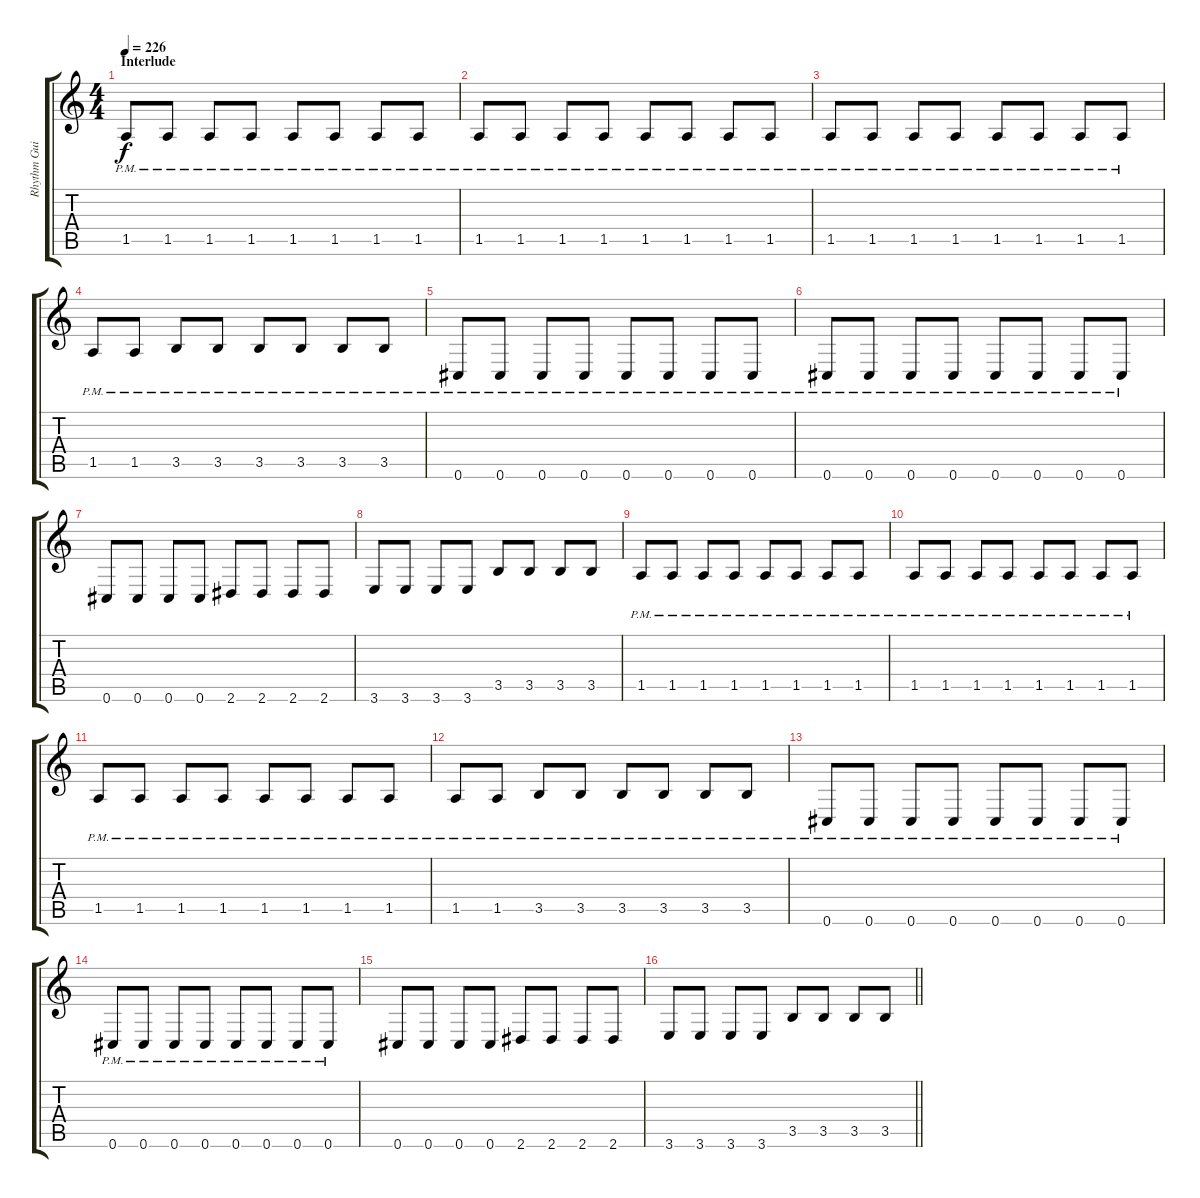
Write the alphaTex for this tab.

\track ("Rhythm Guitar II" "Rhythm Gui") {instrument overdrivenguitar}
\staff {score tabs}
\tuning (Eb4 Bb3 Gb3 Db3 Ab2 Db2) {hide}
\ts (4 4)
\section ("" "Interlude")
\tempo 226
\clef g2
\ks c
1.5{pm}.8{dy f} 1.5{pm}.8 1.5{pm}.8 1.5{pm}.8 1.5{pm}.8 1.5{pm}.8 1.5{pm}.8 1.5{pm}.8 |
1.5{pm}.8 1.5{pm}.8 1.5{pm}.8 1.5{pm}.8 1.5{pm}.8 1.5{pm}.8 1.5{pm}.8 1.5{pm}.8 |
1.5{pm}.8 1.5{pm}.8 1.5{pm}.8 1.5{pm}.8 1.5{pm}.8 1.5{pm}.8 1.5{pm}.8 1.5{pm}.8 |
1.5{pm}.8 1.5{pm}.8 3.5{pm}.8 3.5{pm}.8 3.5{pm}.8 3.5{pm}.8 3.5{pm}.8 3.5{pm}.8 |
0.6{pm}.8 0.6{pm}.8 0.6{pm}.8 0.6{pm}.8 0.6{pm}.8 0.6{pm}.8 0.6{pm}.8 0.6{pm}.8 |
0.6{pm}.8 0.6{pm}.8 0.6{pm}.8 0.6{pm}.8 0.6{pm}.8 0.6{pm}.8 0.6{pm}.8 0.6{pm}.8 |
0.6.8 0.6.8 0.6.8 0.6.8 2.6.8 2.6.8 2.6.8 2.6.8 |
3.6.8 3.6.8 3.6.8 3.6.8 3.5.8 3.5.8 3.5.8 3.5.8 |
1.5{pm}.8 1.5{pm}.8 1.5{pm}.8 1.5{pm}.8 1.5{pm}.8 1.5{pm}.8 1.5{pm}.8 1.5{pm}.8 |
1.5{pm}.8 1.5{pm}.8 1.5{pm}.8 1.5{pm}.8 1.5{pm}.8 1.5{pm}.8 1.5{pm}.8 1.5{pm}.8 |
1.5{pm}.8 1.5{pm}.8 1.5{pm}.8 1.5{pm}.8 1.5{pm}.8 1.5{pm}.8 1.5{pm}.8 1.5{pm}.8 |
1.5{pm}.8 1.5{pm}.8 3.5{pm}.8 3.5{pm}.8 3.5{pm}.8 3.5{pm}.8 3.5{pm}.8 3.5{pm}.8 |
0.6{pm}.8 0.6{pm}.8 0.6{pm}.8 0.6{pm}.8 0.6{pm}.8 0.6{pm}.8 0.6{pm}.8 0.6{pm}.8 |
0.6{pm}.8 0.6{pm}.8 0.6{pm}.8 0.6{pm}.8 0.6{pm}.8 0.6{pm}.8 0.6{pm}.8 0.6{pm}.8 |
0.6.8 0.6.8 0.6.8 0.6.8 2.6.8 2.6.8 2.6.8 2.6.8 |
\barLineRight lightlight
3.6.8 3.6.8 3.6.8 3.6.8 3.5.8 3.5.8 3.5.8 3.5.8
